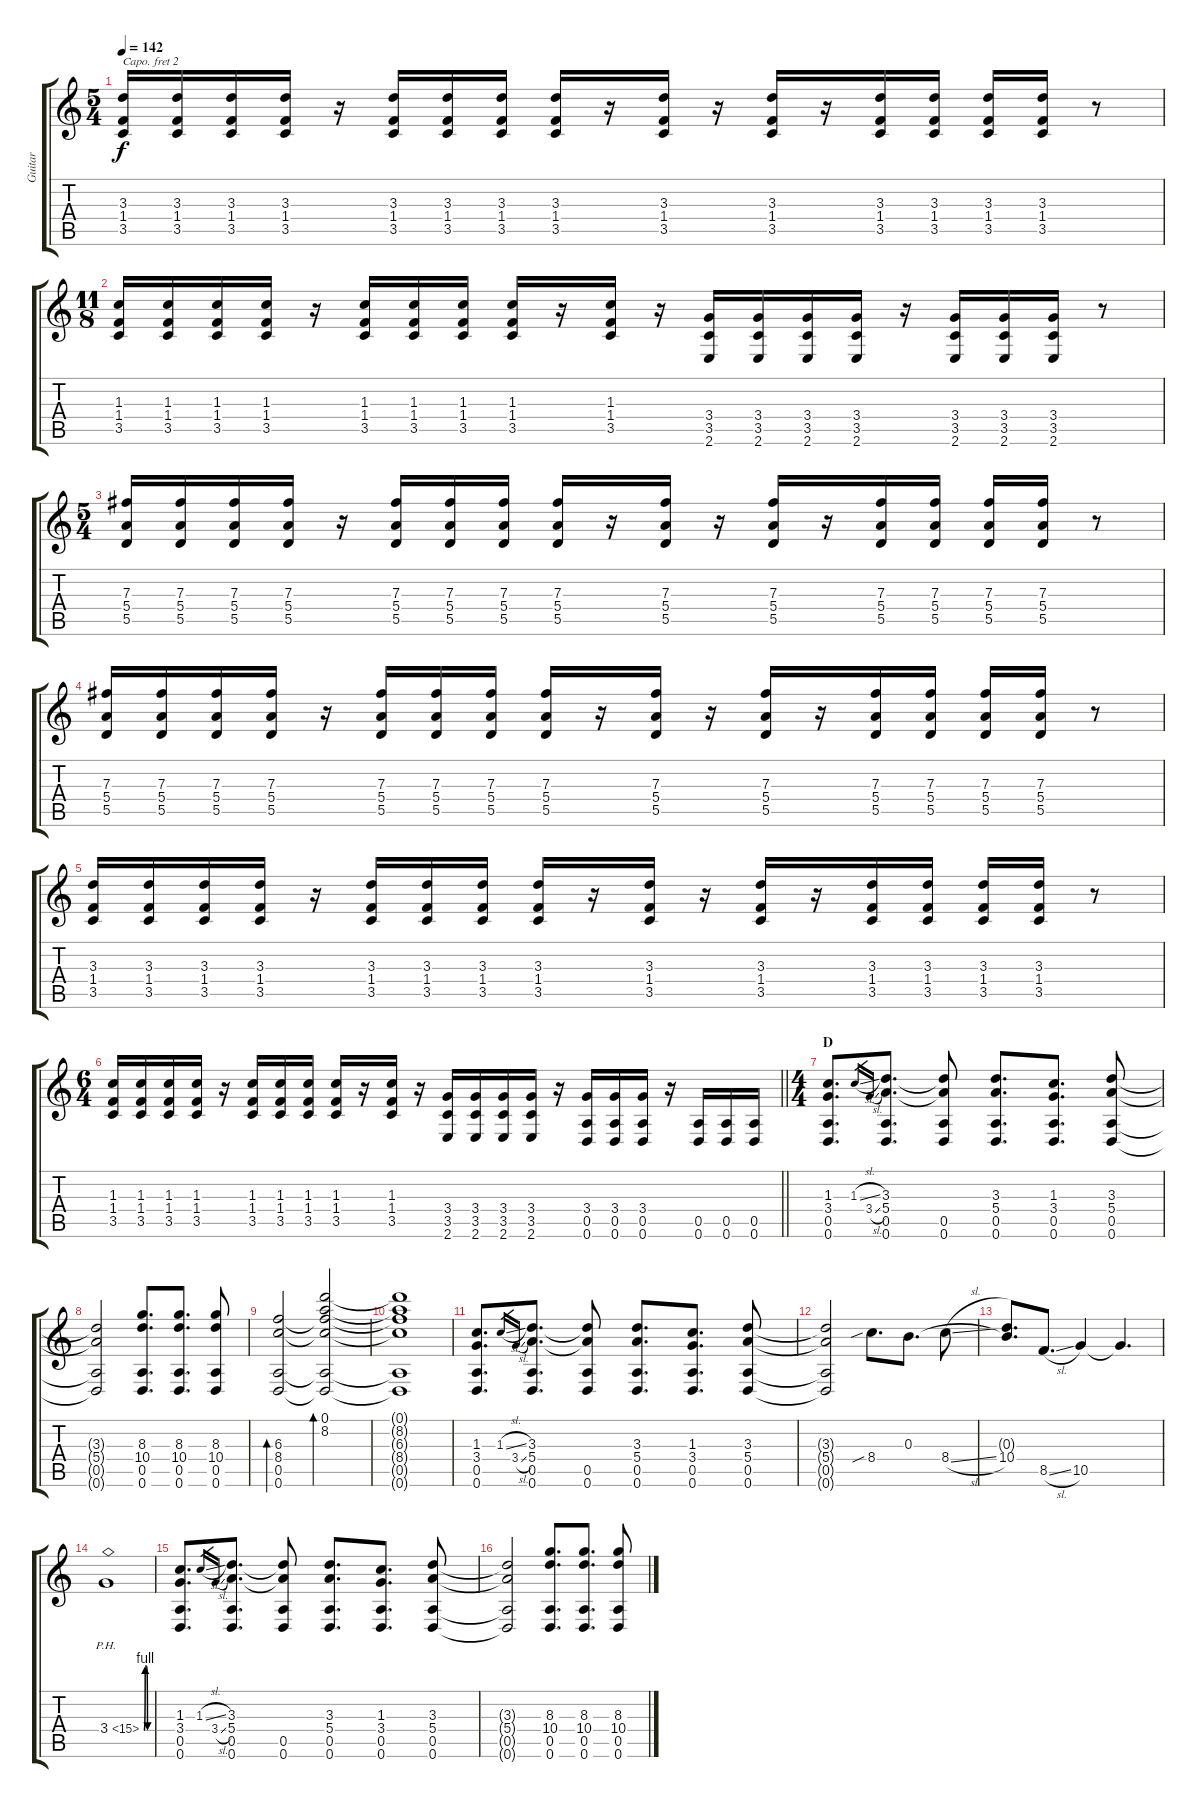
\track ("Guitar" "Guitar") {instrument distortionguitar}
\staff {score tabs}
\capo 2
\tuning (G4 E4 A3 D3 G2 C2) {hide}
\ts (5 4)
\tempo 142
\clef g2
\ks c
(3.3 1.4 3.5).16{dy f} (3.3 1.4 3.5).16 (3.3 1.4 3.5).16 (3.3 1.4 3.5).16 r.16 (3.3 1.4 3.5).16 (3.3 1.4 3.5).16 (3.3 1.4 3.5).16 (3.3 1.4 3.5).16 r.16 (3.3 1.4 3.5).16 r.16 (3.3 1.4 3.5).16 r.16 (3.3 1.4 3.5).16 (3.3 1.4 3.5).16 (3.3 1.4 3.5).16 (3.3 1.4 3.5).16 r.8 |
\ts (11 8)
(1.3 1.4 3.5).16 (1.3 1.4 3.5).16 (1.3 1.4 3.5).16 (1.3 1.4 3.5).16 r.16 (1.3 1.4 3.5).16 (1.3 1.4 3.5).16 (1.3 1.4 3.5).16 (1.3 1.4 3.5).16 r.16 (1.3 1.4 3.5).16 r.16 (3.4 3.5 2.6).16 (3.4 3.5 2.6).16 (3.4 3.5 2.6).16 (3.4 3.5 2.6).16 r.16 (3.4 3.5 2.6).16 (3.4 3.5 2.6).16 (3.4 3.5 2.6).16 r.8 |
\ts (5 4)
(7.3 5.4 5.5).16 (7.3 5.4 5.5).16 (7.3 5.4 5.5).16 (7.3 5.4 5.5).16 r.16 (7.3 5.4 5.5).16 (7.3 5.4 5.5).16 (7.3 5.4 5.5).16 (7.3 5.4 5.5).16 r.16 (7.3 5.4 5.5).16 r.16 (7.3 5.4 5.5).16 r.16 (7.3 5.4 5.5).16 (7.3 5.4 5.5).16 (7.3 5.4 5.5).16 (7.3 5.4 5.5).16 r.8 |
(7.3 5.4 5.5).16 (7.3 5.4 5.5).16 (7.3 5.4 5.5).16 (7.3 5.4 5.5).16 r.16 (7.3 5.4 5.5).16 (7.3 5.4 5.5).16 (7.3 5.4 5.5).16 (7.3 5.4 5.5).16 r.16 (7.3 5.4 5.5).16 r.16 (7.3 5.4 5.5).16 r.16 (7.3 5.4 5.5).16 (7.3 5.4 5.5).16 (7.3 5.4 5.5).16 (7.3 5.4 5.5).16 r.8 |
(3.3 1.4 3.5).16 (3.3 1.4 3.5).16 (3.3 1.4 3.5).16 (3.3 1.4 3.5).16 r.16 (3.3 1.4 3.5).16 (3.3 1.4 3.5).16 (3.3 1.4 3.5).16 (3.3 1.4 3.5).16 r.16 (3.3 1.4 3.5).16 r.16 (3.3 1.4 3.5).16 r.16 (3.3 1.4 3.5).16 (3.3 1.4 3.5).16 (3.3 1.4 3.5).16 (3.3 1.4 3.5).16 r.8 |
\ts (6 4)
\barLineRight lightlight
(1.3 1.4 3.5).16 (1.3 1.4 3.5).16 (1.3 1.4 3.5).16 (1.3 1.4 3.5).16 r.16 (1.3 1.4 3.5).16 (1.3 1.4 3.5).16 (1.3 1.4 3.5).16 (1.3 1.4 3.5).16 r.16 (1.3 1.4 3.5).16 r.16 (3.4 3.5 2.6).16 (3.4 3.5 2.6).16 (3.4 3.5 2.6).16 (3.4 3.5 2.6).16 r.16 (3.4 0.5 0.6).16 (3.4 0.5 0.6).16 (3.4 0.5 0.6).16 r.16 (0.5 0.6).16 (0.5 0.6).16 (0.5 0.6).16 |
\ts (4 4)
\section ("" "D")
(1.3 3.4 0.5 0.6).8{d} 1.3{sl}.16{gr} 3.4{sl}.16{gr} (3.3 5.4 0.5 0.6).8{d} (3.3{t} 5.4{t} 0.5 0.6).8 (3.3 5.4 0.5 0.6).8{d} (1.3 3.4 0.5 0.6).8{d} (3.3 5.4 0.5 0.6).8 |
(3.3{t} 5.4{t} 0.5{t} 0.6{t}).2 (8.3 10.4 0.5 0.6).8{d} (8.3 10.4 0.5 0.6).8{d} (8.3 10.4 0.5 0.6).8 |
(6.3 8.4 0.5 0.6).2{bd 60} (0.1 8.2 6.3{t} 8.4{t} 0.5{t} 0.6{t}).2{bd 60} |
(0.1{t} 8.2{t} 6.3{t} 8.4{t} 0.5{t} 0.6{t}).1 |
(1.3 3.4 0.5 0.6).8{d} 1.3{sl}.16{gr} 3.4{sl}.16{gr} (3.3 5.4 0.5 0.6).8{d} (3.3{t} 5.4{t} 0.5 0.6).8 (3.3 5.4 0.5 0.6).8{d} (1.3 3.4 0.5 0.6).8{d} (3.3 5.4 0.5 0.6).8 |
(3.3{t} 5.4{t} 0.5{t} 0.6{t}).2 8.4{sib}.8{d} 0.3.8{d} 8.4{sl}.8 |
(0.3{t} 10.4).8{d} 8.5{sl}.8{d} 10.5.4 10.5{t}.4{d} |
3.4{be (custom 0 0 10 4 20 4 30 0 60 0) ph 12}.1 |
(1.3 3.4 0.5 0.6).8{d} 1.3{sl}.16{gr} 3.4{sl}.16{gr} (3.3 5.4 0.5 0.6).8{d} (3.3{t} 5.4{t} 0.5 0.6).8 (3.3 5.4 0.5 0.6).8{d} (1.3 3.4 0.5 0.6).8{d} (3.3 5.4 0.5 0.6).8 |
(3.3{t} 5.4{t} 0.5{t} 0.6{t}).2 (8.3 10.4 0.5 0.6).8{d} (8.3 10.4 0.5 0.6).8{d} (8.3 10.4 0.5 0.6).8
